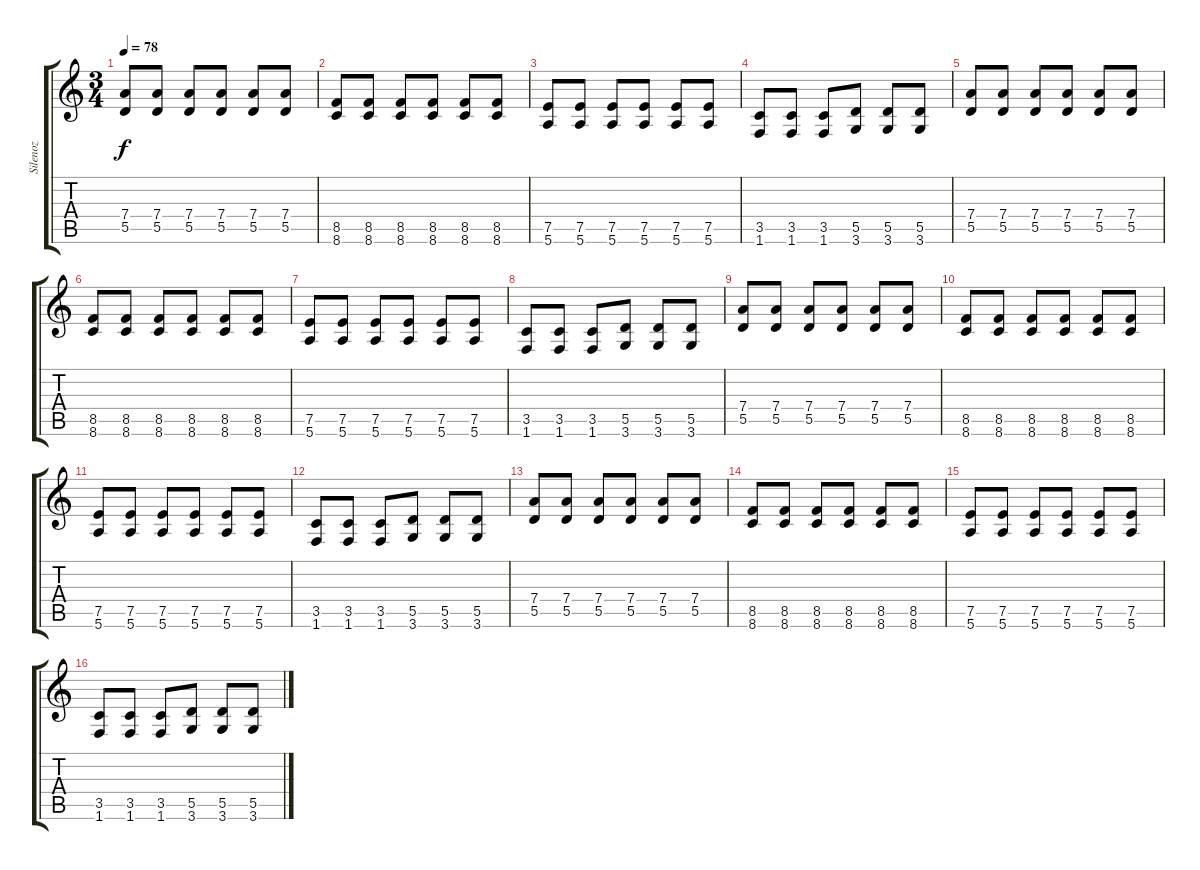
\track ("Silenoz" "Silenoz") {instrument overdrivenguitar}
\staff {score tabs}
\tuning (E4 B3 G3 D3 A2 E2) {hide}
\ts (3 4)
\tempo 78
\clef g2
\ks c
(7.4 5.5).8{dy f} (7.4 5.5).8 (7.4 5.5).8 (7.4 5.5).8 (7.4 5.5).8 (7.4 5.5).8 |
(8.5 8.6).8 (8.5 8.6).8 (8.5 8.6).8 (8.5 8.6).8 (8.5 8.6).8 (8.5 8.6).8 |
(7.5 5.6).8 (7.5 5.6).8 (7.5 5.6).8 (7.5 5.6).8 (7.5 5.6).8 (7.5 5.6).8 |
(3.5 1.6).8 (3.5 1.6).8 (3.5 1.6).8 (5.5 3.6).8 (5.5 3.6).8 (5.5 3.6).8 |
(7.4 5.5).8 (7.4 5.5).8 (7.4 5.5).8 (7.4 5.5).8 (7.4 5.5).8 (7.4 5.5).8 |
(8.5 8.6).8 (8.5 8.6).8 (8.5 8.6).8 (8.5 8.6).8 (8.5 8.6).8 (8.5 8.6).8 |
(7.5 5.6).8 (7.5 5.6).8 (7.5 5.6).8 (7.5 5.6).8 (7.5 5.6).8 (7.5 5.6).8 |
(3.5 1.6).8 (3.5 1.6).8 (3.5 1.6).8 (5.5 3.6).8 (5.5 3.6).8 (5.5 3.6).8 |
(7.4 5.5).8{volume 7} (7.4 5.5).8 (7.4 5.5).8 (7.4 5.5).8 (7.4 5.5).8 (7.4 5.5).8 |
(8.5 8.6).8 (8.5 8.6).8 (8.5 8.6).8 (8.5 8.6).8 (8.5 8.6).8 (8.5 8.6).8 |
(7.5 5.6).8 (7.5 5.6).8 (7.5 5.6).8 (7.5 5.6).8 (7.5 5.6).8 (7.5 5.6).8 |
(3.5 1.6).8 (3.5 1.6).8 (3.5 1.6).8 (5.5 3.6).8 (5.5 3.6).8 (5.5 3.6).8 |
(7.4 5.5).8 (7.4 5.5).8 (7.4 5.5).8 (7.4 5.5).8 (7.4 5.5).8 (7.4 5.5).8 |
(8.5 8.6).8 (8.5 8.6).8 (8.5 8.6).8 (8.5 8.6).8 (8.5 8.6).8 (8.5 8.6).8 |
(7.5 5.6).8 (7.5 5.6).8 (7.5 5.6).8 (7.5 5.6).8 (7.5 5.6).8 (7.5 5.6).8 |
(3.5 1.6).8 (3.5 1.6).8 (3.5 1.6).8 (5.5 3.6).8 (5.5 3.6).8 (5.5 3.6).8
